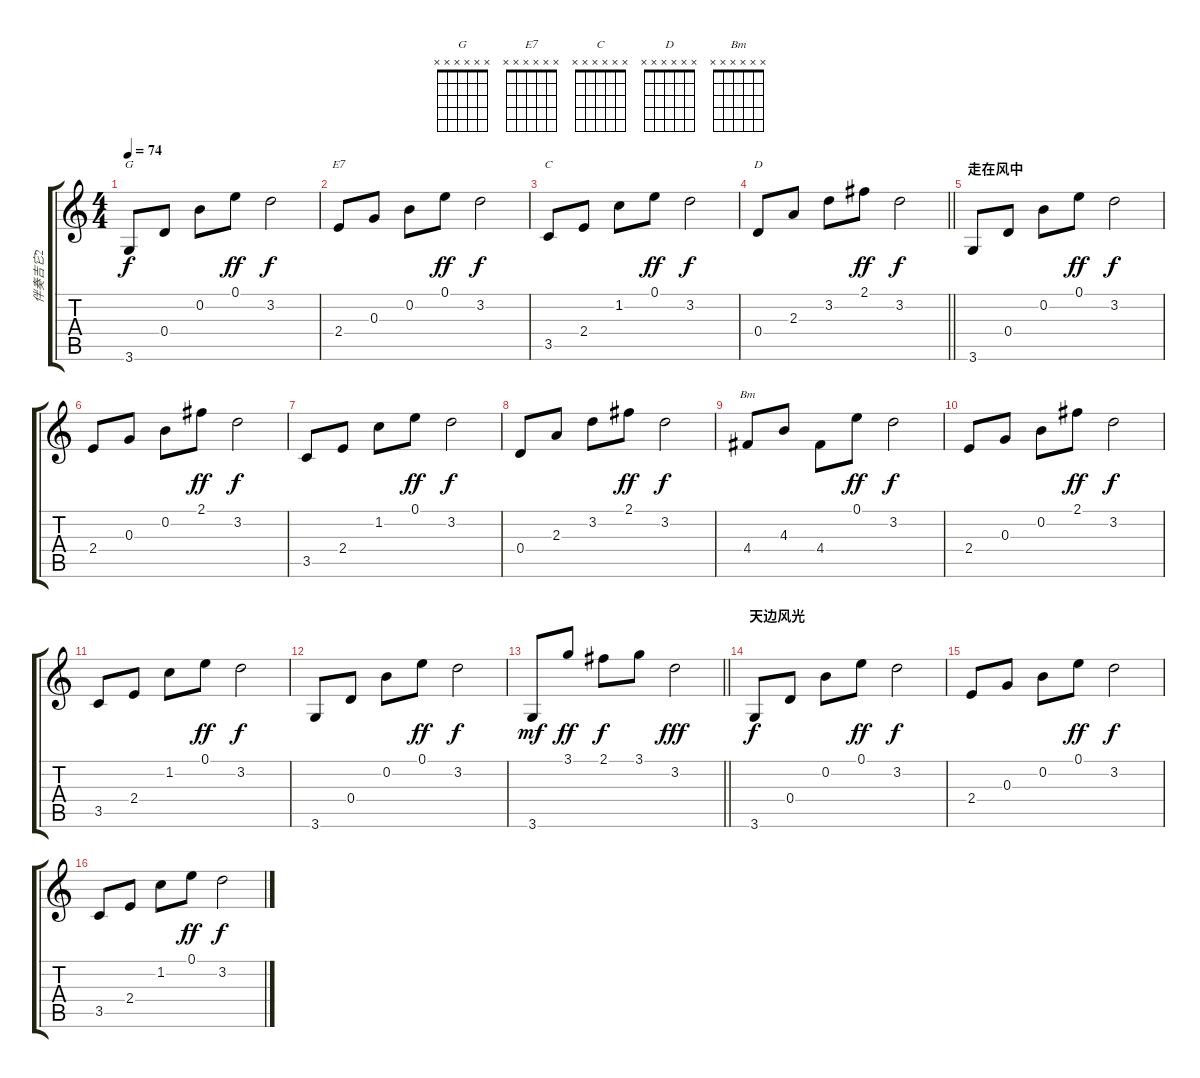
\track ("伴奏吉它2" "伴奏吉它2") {instrument electricguitarjazz}
\staff {score tabs}
\tuning (E4 B3 G3 D3 A2 E2) {hide}
\chord ("G" x x x x x x)
\chord ("E7" x x x x x x)
\chord ("C" x x x x x x)
\chord ("D" x x x x x x)
\chord ("Bm" x x x x x x)
\ts (4 4)
\tempo 74
\clef g2
\ks c
3.6.8{ch "G" dy f instrument electricguitarjazz} 0.4.8{txt ""} 0.2.8 0.1.8{dy ff} 3.2.2{dy f} |
2.4.8{ch "E7"} 0.3.8 0.2.8 0.1.8{dy ff} 3.2.2{dy f} |
3.5.8{ch "C"} 2.4.8 1.2.8 0.1.8{dy ff} 3.2.2{dy f} |
\barLineRight lightlight
0.4.8{ch "D"} 2.3.8 3.2.8 2.1.8{dy ff} 3.2.2{dy f} |
\section ("" "走在风中")
3.6.8 0.4.8 0.2.8 0.1.8{dy ff} 3.2.2{dy f} |
2.4.8 0.3.8 0.2.8 2.1.8{dy ff} 3.2.2{dy f} |
3.5.8 2.4.8 1.2.8 0.1.8{dy ff} 3.2.2{dy f} |
0.4.8 2.3.8 3.2.8 2.1.8{dy ff} 3.2.2{dy f} |
4.4.8{ch "Bm"} 4.3.8 4.4.8 0.1.8{dy ff} 3.2.2{dy f} |
2.4.8 0.3.8 0.2.8 2.1.8{dy ff} 3.2.2{dy f} |
3.5.8 2.4.8 1.2.8 0.1.8{dy ff} 3.2.2{dy f} |
3.6.8 0.4.8 0.2.8 0.1.8{dy ff} 3.2.2{dy f} |
\barLineRight lightlight
3.6.8{dy mf volume 14 instrument overdrivenguitar} 3.1.8{dy ff} 2.1.8{dy f} 3.1.8 3.2.2{dy fff} |
\section ("" "天边风光")
3.6.8{dy f volume 12 instrument electricguitarjazz} 0.4.8 0.2.8 0.1.8{dy ff} 3.2.2{dy f} |
2.4.8 0.3.8 0.2.8 0.1.8{dy ff} 3.2.2{dy f} |
3.5.8 2.4.8 1.2.8 0.1.8{dy ff} 3.2.2{dy f}
